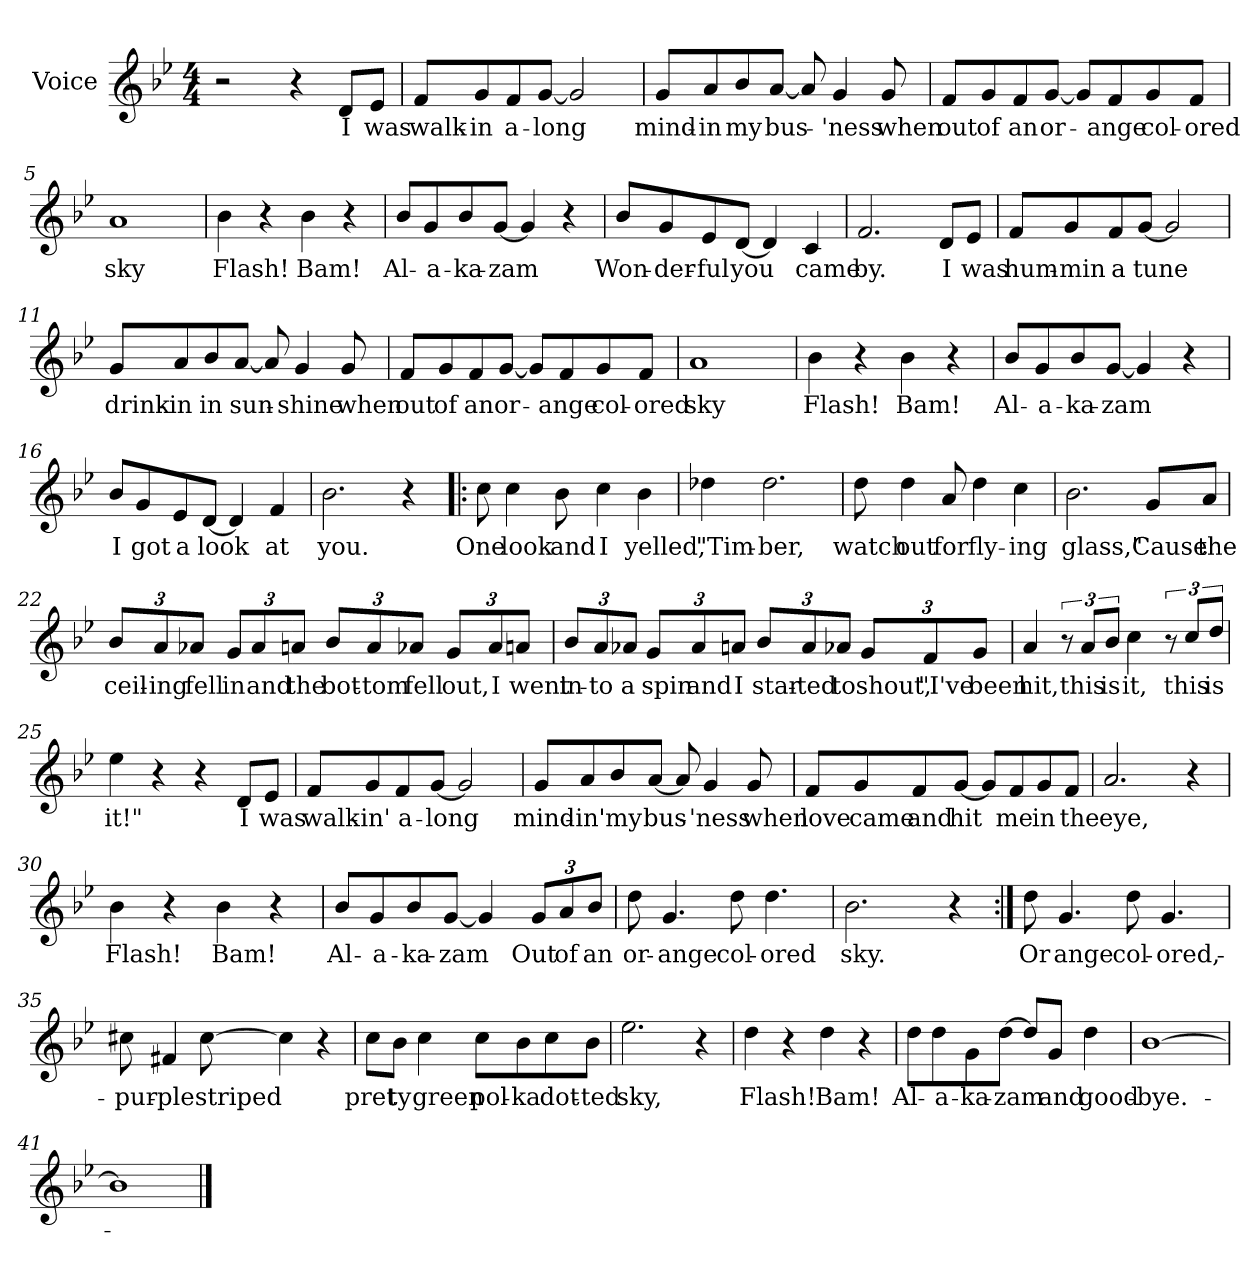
**kern	**text
*part1	*part1
*staff1	*staff1
*I"Voice	*
*clefG2	*
*k[b-e-]	*
*B-:	*
*M4/4	*
=1	=1
2r	.
4r	.
8d/L	I
8e-/J	was
=2	=2
8f/L	walk-
8g/	-in
8f/	a-
[8g/J	-long
2g/]	.
=3	=3
8g/L	mind-
8a/	-in
8b-/	my
[8a/J	bus-
8a/]	.
4g/	-'ness
8g/	when
=4	=4
8f/L	out
8g/	of
8f/	an
[8g/J	-or-
8g/L]	.
8f/	-ange
8g/	col-
8f/J	-ored
=5	=5
1a	sky
!!LO:LB:g=z
=6	=6
4b-\	Flash!
4r	.
4b-\	Bam!
4r	.
=7	=7
8b-/L	Al-
8g/	-a-
8b-/	-ka-
[8g/J	-zam
4g/]	.
4r	.
=8	=8
8b-/L	Won-
8g/	-der-
8e-/	-ful
[8d/J	you
4d/]	.
4c/	came
=9	=9
2.f/	by.
8d/L	I
8e-/J	was
=10	=10
8f/L	hum-
8g/	-min
8f/	a
[8g/J	tune
2g/]	.
!!LO:LB:g=z
=11	=11
8g/L	drink-
8a/	-in
8b-/	in
[8a/J	sun-
8a/]	.
4g/	-shine
8g/	when
=12	=12
8f/L	out
8g/	of
8f/	an
[8g/J	or-
8g/L]	.
8f/	-ange
8g/	col-
8f/J	-ored
=13	=13
1a	sky
=14	=14
4b-\	Flash!
4r	.
4b-\	Bam!
4r	.
=15	=15
8b-/L	Al-
8g/	-a-
8b-/	-ka-
[8g/J	-zam
4g/]	.
4r	.
!!LO:LB:g=z
=16	=16
8b-/L	I
8g/	got
8e-/	a
[8d/J	look
4d/]	.
4f/	at
=17	=17
2.b-\	you.
4r	.
=18!|:	=18!|:
8cc\	One
4cc\	look
8b-\	and
4cc\	I
4b-\	yelled,
=19	=19
4dd-X\	"Tim-
2.dd-\	-ber,
=20	=20
8dd\	watch
4dd\	out
8a/	for
4dd\	fly-
4cc\	-ing
!!LO:LB:g=z
=21	=21
2.b-\	glass,"
8g/L	Cause
8a/J	the
=22	=22
*Xbrackettup	*
12b-/L	ceil-
12a/	-ing
12a-X/J	fell
12g/L	in
12a-/	and
12an/J	the
12b-/L	bot-
12a/	-tom
12a-X/J	fell
12g/L	out,
12a-/	I
12an/J	went
=23	=23
12b-/L	in-
12a/	-to
12a-X/J	a
12g/L	spin
12a-/	and
12an/J	I
12b-/L	star-
12a/	-ted
12a-X/J	to
12g/L	shout,
12f/	"I've
12g/J	been
!!LO:LB:g=z
=24	=24
4a/	hit,
*brackettup	*
12r	.
12a/L	this
12b-/J	is
4cc\	it,
12r	.
12cc/L	this
12dd/J	is
=25	=25
4ee-\	it!"
4r	.
4r	.
8d/L	I
8e-/J	was
=26	=26
8f/L	walk-
8g/	in'
8f/	a-
[8g/J	-long
2g/]	.
=27	=27
8g/L	mind-
8a/	-in'
8b-/	my
[8a/J	bus-
8a/]	.
4g/	-'ness
8g/	when
!!LO:LB:g=z
=28	=28
8f/L	love
8g/	came
8f/	and
[8g/J	hit
8g/L]	.
8f/	me
8g/	in
8f/J	the
=29	=29
2.a/	eye,
4r	.
=30	=30
4b-\	Flash!
4r	.
4b-\	Bam!
4r	.
=31	=31
8b-/L	Al-
8g/	-a-
8b-/	-ka-
[8g/J	-zam
4g/]	.
*Xbrackettup	*
12g/L	Out
12a/	of
12b-/J	an
!!LO:LB:g=z
=32	=32
8dd\	or-
4.g/	-ange
8dd\	col-
4.dd\	-ored
=33	=33
2.b-\	sky.
4r	.
=34:|!	=34:|!
8dd\	Or
4.g/	-ange
8dd\	col-
4.g/	-ored,-
=35	=35
8cc#X\	pur-
4f#X/	-ple
[8cc#\	striped
4cc#\]	.
4r	.
=36	=36
8cc\L	pret
8b-\J	-ty
4cc\	green
8cc\L	pol-
8b-\	-ka
8cc\	dot-
8b-\J	-ted
!!LO:LB:g=z
=37	=37
2.ee-\	sky,
4r	.
=38	=38
4dd\	Flash!
4r	.
4dd\	Bam!
4r	.
=39	=39
8dd\L	Al-
8dd\	a-
8g\	ka-
[8dd\J	-zam
8dd/L]	.
8g/J	and
4dd\	good-
=40	=40
[1b-	-bye.-
=41	=41
1b-]	.
==	==
*-	*-
